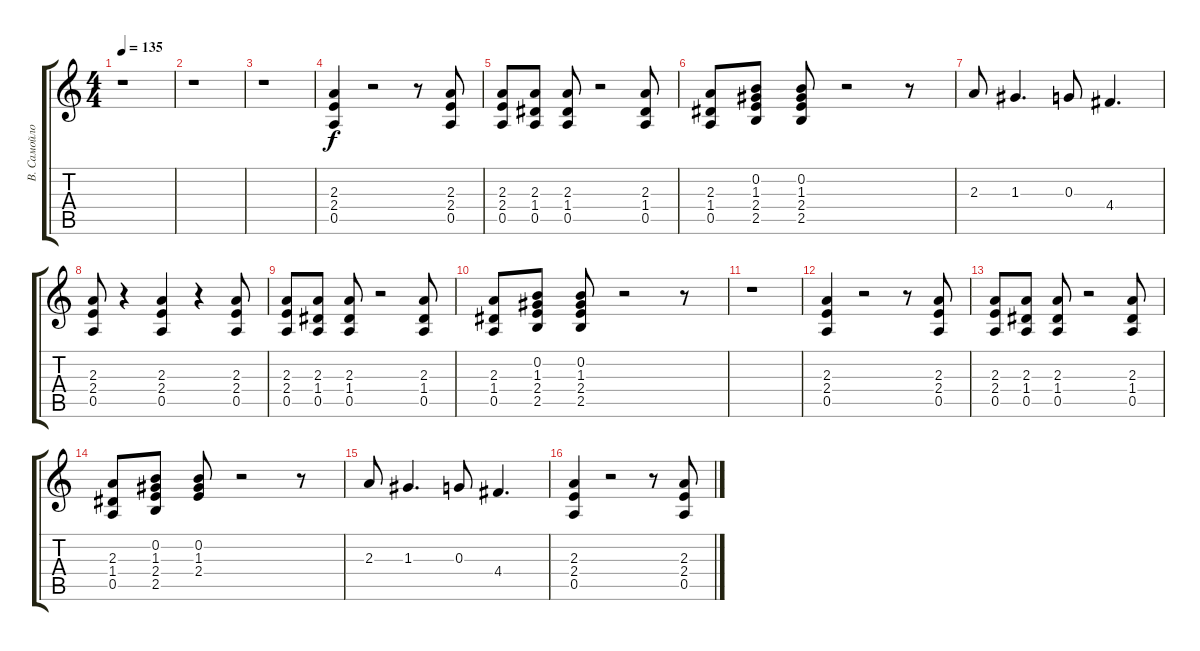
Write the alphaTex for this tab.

\track ("В. Самойлов " "В. Самойло") {instrument distortionguitar}
\staff {score tabs}
\tuning (E4 B3 G3 D3 A2 E2) {hide}
\ts (4 4)
\tempo 135
\clef g2
\ks c
r.1{dy f} |
r.1 |
r.1 |
(2.3 2.4 0.5).4 r.2 r.8 (2.3 2.4 0.5).8 |
(2.3 2.4 0.5).8 (2.3 1.4 0.5).8 (2.3 1.4 0.5).8 r.2 (2.3 1.4 0.5).8 |
(2.3 1.4 0.5).8 (0.2 1.3 2.4 2.5).8 (0.2 1.3 2.4 2.5).8 r.2 r.8 |
2.3.8 1.3.4{d} 0.3.8 4.4.4{d} |
(2.3 2.4 0.5).8 r.4 (2.3 2.4 0.5).4 r.4 (2.3 2.4 0.5).8 |
(2.3 2.4 0.5).8 (2.3 1.4 0.5).8 (2.3 1.4 0.5).8 r.2 (2.3 1.4 0.5).8 |
(2.3 1.4 0.5).8 (0.2 1.3 2.4 2.5).8 (0.2 1.3 2.4 2.5).8 r.2 r.8 |
r.1 |
(2.3 2.4 0.5).4 r.2 r.8 (2.3 2.4 0.5).8 |
(2.3 2.4 0.5).8 (2.3 1.4 0.5).8 (2.3 1.4 0.5).8 r.2 (2.3 1.4 0.5).8 |
(2.3 1.4 0.5).8 (0.2 1.3 2.4 2.5).8 (0.2 1.3 2.4).8 r.2 r.8 |
2.3.8 1.3.4{d} 0.3.8 4.4.4{d} |
(2.3 2.4 0.5).4 r.2 r.8 (2.3 2.4 0.5).8
